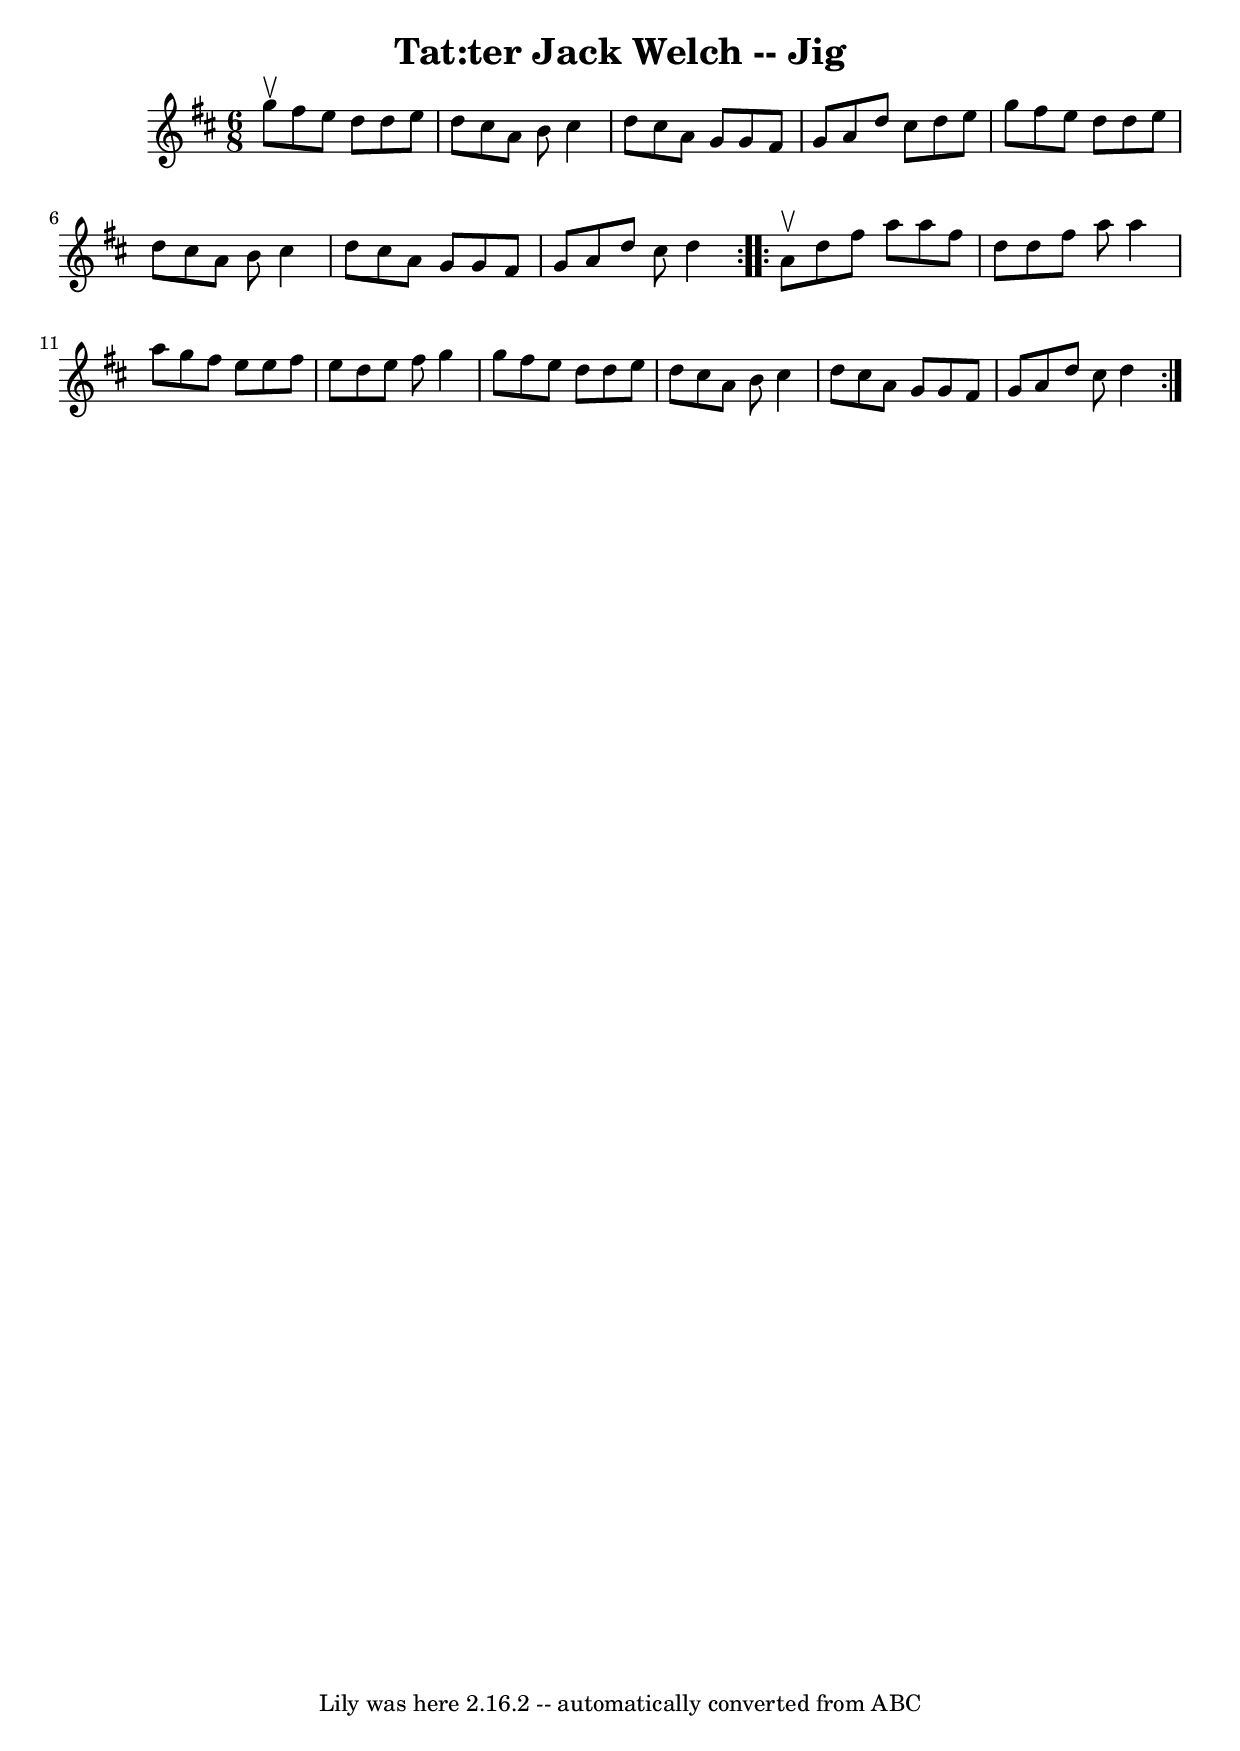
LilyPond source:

\version "2.16.2"
\include "Mammoth.ily"
\header {
  %% book = "Ryan's Mammoth Collection"
 crossRefNumber = "1"
 footnotes = "\\\\91 481"
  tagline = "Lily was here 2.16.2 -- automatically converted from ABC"
  title = "Tat:ter Jack Welch -- Jig"

}
voicedefault =  {



  \repeat volta 2 {

    \time 6/8 
    \key d \major g''8^\upbow  |
 fis''8 e''8 d''8 d''8 e''8 d''8     |
 cis''8 a'8 b'8 cis''4 d''8     |
 cis''8 a'8 g'8 g'8 fis'8 g'8    |
 a'8 d''8 cis''8 d''8 e''8 g''8     |
 fis''8 e''8 d''8 d''8 e''8 d''8     |
 cis''8 a'8 b'8 cis''4 d''8     |
 cis''8 a'8 g'8 g'8 fis'8 g'8    |
 a'8    
 d''8 cis''8 d''4  
  }     
  \repeat volta 2 { a'8^\upbow  |
 d''8 fis''8 a''8 a''8 fis''8 d''8     |
 d''8 fis''8 a''8 a''4 a''8     |
 g''8 fis''8 e''8 e''8 fis''8 e''8     |
 d''8 e''8 fis''8 g''4 g''8    |
 fis''8 e''8 d''8 d''8 e''8 d''8     |
 cis''8 a'8 b'8 cis''4 d''8     |
 cis''8 a'8 g'8 g'8 fis'8 g'8  |
 a'8 d''8 cis''8 d''4  
  }   

}

\score{
  <<

    \context Staff="default"
    {
      \voicedefault 
      
    }

  >>
  \layout {
    
  }
  \midi {
  }

}
